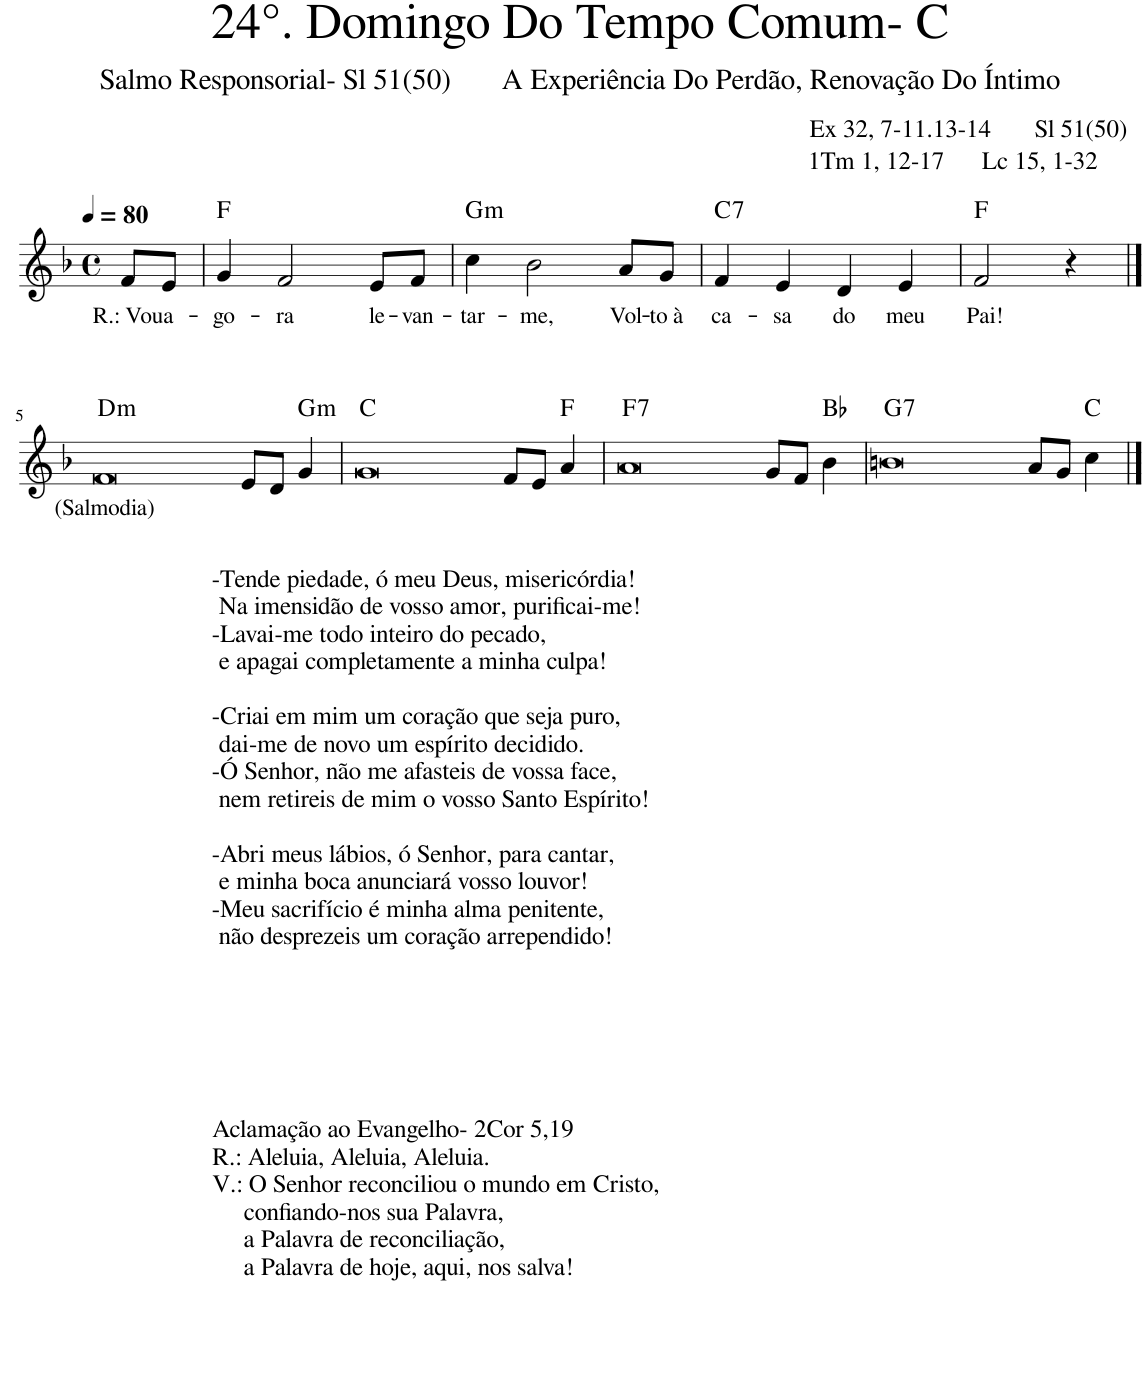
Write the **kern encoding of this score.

**kern	**text	**harte
*part1	*part1	*part1
*staff1	*staff1	*
*I"Voz	*	*
*I'Vo.	*	*
*clefG2	*	*
*k[b-]	*	*
*M4/4	*	*
*met(c)	*	*
*MM80	*	*
=	=	=
!	!LO:LY:b	!
8f/L	R.: Vou	.
!	!LO:LY:b	!
8e/J	a-	.
=1	=1	=1
!	!LO:LY:b	!
4g/	-go-	F:maj
!	!LO:LY:b	!
2f/	-ra	.
!	!LO:LY:b	!
8e/L	le-	.
!	!LO:LY:b	!
8f/J	-van-	.
=2	=2	=2
!	!LO:LY:b	!LO:H:kt=m
4cc\	-tar-	G:min
!	!LO:LY:b	!
2b-\	-me,	.
!	!LO:LY:b	!
8a/L	Vol-	.
!	!LO:LY:b	!
8g/J	-to à	.
=3	=3	=3
!	!LO:LY:b	!LO:H:kt=7
4f/	ca-	C:7
!	!LO:LY:b	!
4e/	-sa	.
!	!LO:LY:b	!
4d/	do	.
!	!LO:LY:b	!
4e/	meu	.
=4	=4	=4
!	!LO:LY:b	!
2f/	Pai!	F:maj
4r	.	.
!!LO:LB:g=z
==5	==5	==5
!LO:TX:b:t=-Tende piedade, ó meu Deus, misericórdia!	!	!
!LO:TX:b:t=Na imensidão de vosso amor, purificai-me!	!	!
!LO:TX:b:t=-Lavai-me todo inteiro do pecado,	!	!
!LO:TX:b:t=e apagai completamente a minha culpa!	!	!
!LO:TX:b:t=-Criai em mim um coração que seja puro,	!	!
!LO:TX:b:t=dai-me de novo um espírito decidido.	!	!
!LO:TX:b:t=-Ó Senhor, não me afasteis de vossa face,	!	!
!LO:TX:b:t=nem retireis de mim o vosso Santo Espírito!	!	!
!LO:TX:b:t=-Abri meus lábios, ó Senhor, para cantar,	!	!
!LO:TX:b:t=e minha boca anunciará vosso louvor!	!	!
!LO:TX:b:t=-Meu sacrifício é minha alma penitente,	!	!
!LO:TX:b:t=não desprezeis um coração arrependido!	!	!
!LO:TX:b:t=Aclamação ao Evangelho- 2Cor 5,19	!	!
!LO:TX:b:t=R.&colon; Aleluia, Aleluia, Aleluia.	!	!
!LO:TX:b:t=V.&colon; O Senhor reconciliou o mundo em Cristo,	!	!
!LO:TX:b:t=confiando-nos sua Palavra,	!	!
!LO:TX:b:t=a Palavra de reconciliação,	!	!
!LO:TX:b:t=a Palavra de hoje, aqui, nos salva!	!	!
!	!LO:LY:b	!LO:H:kt=m
[1f	(Salmodia)	D:min
1ryy	.	.
8e/L	.	.
8d/J	.	.
!	!	!LO:H:kt=m
4g/	.	G:min
=6	=6	=6
[1g	.	C:maj
1f]	.	.
8f/L	.	.
8e/J	.	.
4a/	.	F:maj
=7	=7	=7
!	!	!LO:H:kt=7
[1a	.	F:7
1g]	.	.
8g/L	.	.
8f/J	.	.
4b-\	.	Bb:maj
=8	=8	=8
!	!	!LO:H:kt=7
[1bn	.	G:7
1a]	.	.
8a/L	.	.
8g/J	.	.
4cc\	.	C:maj
==9	==9	==9
1b]	.	.
=	=	=
*-	*-	*-
